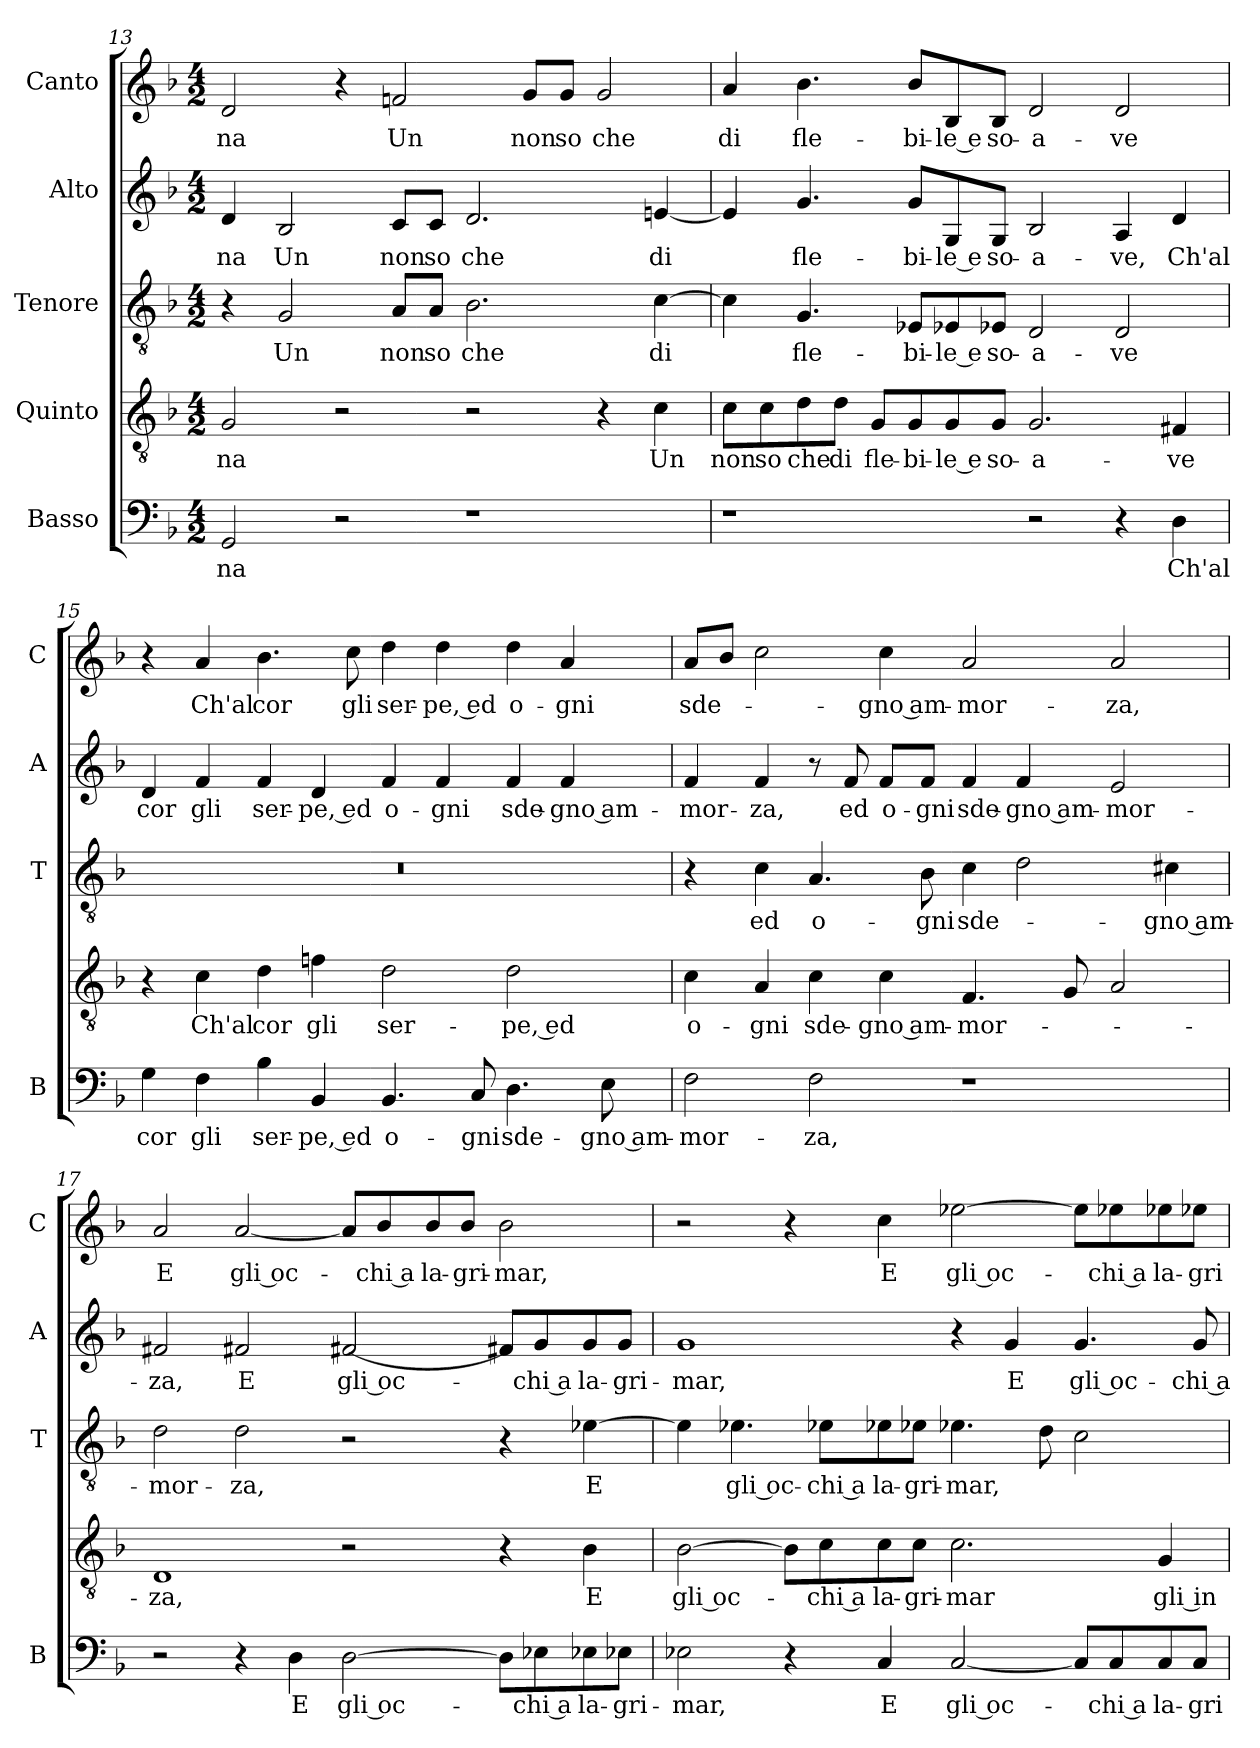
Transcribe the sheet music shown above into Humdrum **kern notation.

**kern	**text	**kern	**text	**kern	**text	**kern	**text	**kern	**text
*part5	*part5	*part4	*part4	*part3	*part3	*part2	*part2	*part1	*part1
*staff5	*staff5	*staff4	*staff4	*staff3	*staff3	*staff2	*staff2	*staff1	*staff1
*I"Basso	*	*I"Quinto	*	*I"Tenore	*	*I"Alto	*	*I"Canto	*
*I'B	*	*	*	*I'T	*	*I'A	*	*I'C	*
*clefF4	*	*clefGv2	*	*clefGv2	*	*clefG2	*	*clefG2	*
*k[b-]	*	*k[b-]	*	*k[b-]	*	*k[b-]	*	*k[b-]	*
*F:	*	*F:	*	*F:	*	*F:	*	*F:	*
*M4/2	*	*M4/2	*	*M4/2	*	*M4/2	*	*M4/2	*
=13	=13	=13	=13	=13	=13	=13	=13	=13	=13
2GG	-na	2G	-na	4r	.	4d	-na	2d	-na
.	.	.	.	2G	Un	2B-	Un	.	.
2r	.	2r	.	.	.	.	.	4r	.
.	.	.	.	8AL	non	8cL	non	2fn	Un
.	.	.	.	8AJ	so	8cJ	so	.	.
1r	.	2r	.	2.B-	che	2.d	che	.	.
.	.	.	.	.	.	.	.	8gL	non
.	.	.	.	.	.	.	.	8gJ	so
.	.	4r	.	.	.	.	.	2g	che
.	.	4c	Un	[4c	di	[4en	di	.	.
=14	=14	=14	=14	=14	=14	=14	=14	=14	=14
1r	.	8cL	non	4c]	.	4e]	.	4a	di
.	.	8c	so	.	.	.	.	.	.
.	.	8d	che	4.G	fle-	4.g	fle-	4.b-	fle-
.	.	8dJ	di	.	.	.	.	.	.
.	.	8GL	fle-	.	.	.	.	.	.
.	.	8G	-bi-	8E-XL	-bi-	8gL	-bi-	8b-L	-bi-
.	.	8G	-le e	8E-X	-le e	8G	-le e	8B-	-le e
.	.	8GJ	so-	8E-XJ	so-	8GJ	so-	8B-J	so-
2r	.	2.G	-a-	2D	-a-	2B-	-a-	2d	-a-
4r	.	.	.	2D	-ve	4A	-ve,	2d	-ve
4D	Ch'al	4F#X	-ve	.	.	4d	Ch'al	.	.
=15	=15	=15	=15	=15	=15	=15	=15	=15	=15
4G	cor	4r	.	0r	.	4d	cor	4r	.
4F	gli	4c	Ch'al	.	.	4f	gli	4a	Ch'al
4B-	ser-	4d	cor	.	.	4f	ser-	4.b-	cor
4BB-	-pe, ed	4fn	gli	.	.	4d	-pe, ed	.	.
.	.	.	.	.	.	.	.	8cc	gli
4.BB-	o-	2d	ser-	.	.	4f	o-	4dd	ser-
.	.	.	.	.	.	4f	-gni	4dd	-pe, ed
8C	-gni	.	.	.	.	.	.	.	.
4.D	sde-	2d	-pe, ed	.	.	4f	sde-	4dd	o-
.	.	.	.	.	.	4f	-gno am-	4a	-gni
8E	-gno am-	.	.	.	.	.	.	.	.
=16	=16	=16	=16	=16	=16	=16	=16	=16	=16
2F	-mor-	4c	o-	4r	.	4f	-mor-	8aL	sde-
.	.	.	.	.	.	.	.	8b-J	.
.	.	4A	-gni	4c	ed	4f	-za,	2cc	.
2F	-za,	4c	sde-	4.A	o-	8r	.	.	.
.	.	.	.	.	.	8f	ed	.	.
.	.	4c	-gno am-	.	.	8fL	o-	4cc	-gno am-
.	.	.	.	8B-	-gni	8fJ	-gni	.	.
1r	.	4.F	-mor-	4c	sde-	4f	sde-	2a	-mor-
.	.	.	.	2d	.	4f	-gno am-	.	.
.	.	8G	.	.	.	.	.	.	.
.	.	2A	.	.	.	2e	-mor-	2a	-za,
.	.	.	.	4c#X	-gno am-	.	.	.	.
=17	=17	=17	=17	=17	=17	=17	=17	=17	=17
2r	.	1D	-za,	2d	-mor-	2f#X	-za,	2a	E
4r	.	.	.	2d	-za,	2f#X	E	[2a	gli oc-
4D	E	.	.	.	.	.	.	.	.
[2D	gli oc-	2r	.	2r	.	[2f#X	gli oc-	8aL]	.
.	.	.	.	.	.	.	.	8b-	-chi a
.	.	.	.	.	.	.	.	8b-	la-
.	.	.	.	.	.	.	.	8b-J	-gri-
8DL]	.	4r	.	4r	.	8f#XL]	.	2b-	-mar,
8E-X	-chi a	.	.	.	.	8g	-chi a	.	.
8E-X	la-	4B-	E	[4e-X	E	8g	la-	.	.
8E-XJ	-gri-	.	.	.	.	8gJ	-gri-	.	.
=18	=18	=18	=18	=18	=18	=18	=18	=18	=18
2E-X	-mar,	[2B-	gli oc-	4e-]	.	1g	-mar,	2r	.
.	.	.	.	4.e-X	gli oc-	.	.	.	.
4r	.	8B-L]	.	.	.	.	.	4r	.
.	.	8c	-chi a	8e-XL	-chi a	.	.	.	.
4C	E	8c	la-	8e-X	la-	.	.	4cc	E
.	.	8cJ	-gri-	8e-XJ	-gri-	.	.	.	.
[2C	gli oc-	2.c	-mar	4.e-X	-mar,	4r	.	[2ee-X	gli oc-
.	.	.	.	.	.	4g	E	.	.
.	.	.	.	8d	.	.	.	.	.
8CL]	.	.	.	2c	.	4.g	gli oc-	8ee-L]	.
8C	-chi a	.	.	.	.	.	.	8ee-X	-chi a
8C	la-	4G	gli in-	.	.	.	.	8ee-X	la-
8CJ	-gri-	.	.	.	.	8g	-chi a	8ee-XJ	-gri-
=	=	=	=	=	=	=	=	=	=
*-	*-	*-	*-	*-	*-	*-	*-	*-	*-
